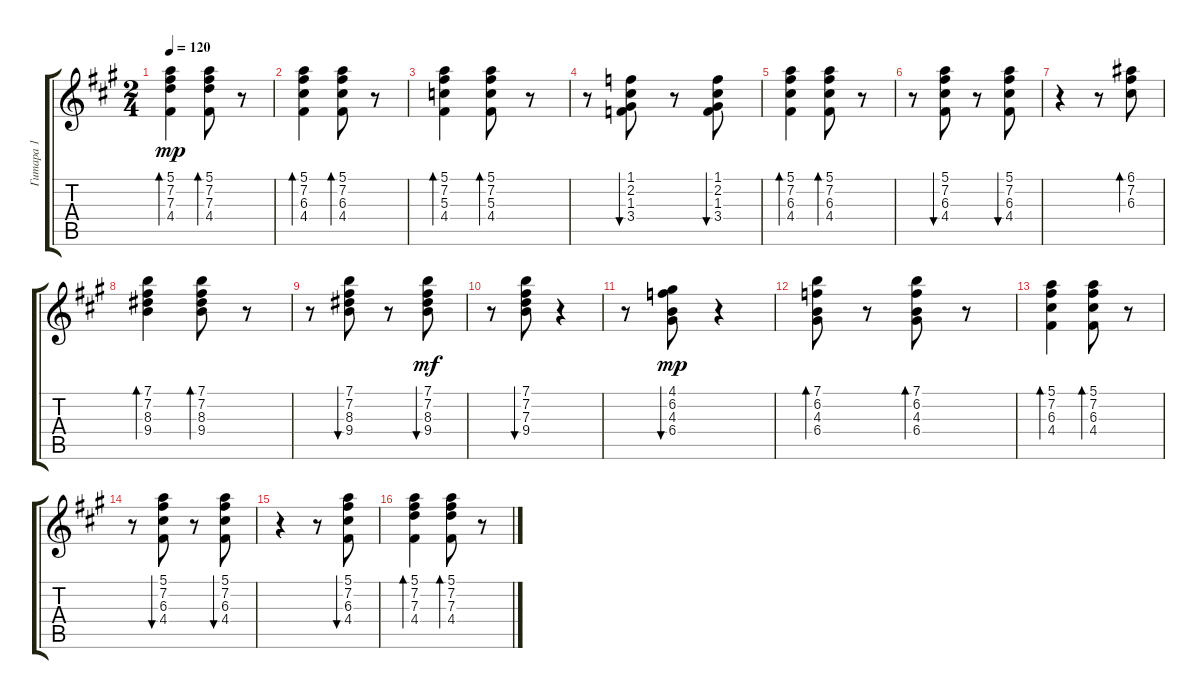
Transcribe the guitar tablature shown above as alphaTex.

\track ("Гитара 1" "Гитара 1") {instrument acousticguitarsteel}
\staff {score tabs}
\tuning (E4 B3 G3 D3 A2 E2) {hide}
\ts (2 4)
\tempo 120
\clef g2
\ks f#minor
(5.1 7.2 7.3 4.4).4{bd 60 dy mp} (5.1 7.2 7.3 4.4).8{bd 60} r.8 |
(5.1 7.2 6.3 4.4).4{bd 60} (5.1 7.2 6.3 4.4).8{bd 60} r.8 |
(5.1 7.2 5.3 4.4).4{bd 60} (5.1 7.2 5.3 4.4).8{bd 60} r.8 |
r.8 (1.1 2.2 1.3 3.4).8{bu 60} r.8 (1.1 2.2 1.3 3.4).8{bu 60} |
(5.1 7.2 6.3 4.4).4{bd 120} (5.1 7.2 6.3 4.4).8{bd 120} r.8 |
r.8 (5.1 7.2 6.3 4.4).8{bu 60} r.8 (5.1 7.2 6.3 4.4).8{bu 60} |
r.4 r.8 (6.1 7.2 6.3).8{bd 60} |
(7.1 7.2 8.3 9.4).4{bd 60} (7.1 7.2 8.3 9.4).8{bd 60} r.8 |
r.8 (7.1 7.2 8.3 9.4).8{bu 60} r.8 (7.1 7.2 8.3 9.4).8{bu 60 dy mf} |
r.8 (7.1 7.2 7.3 9.4).8{bu 60} r.4 |
r.8 (4.1 6.2 4.3 6.4).8{bu 60 dy mp} r.4 |
(7.1 6.2 4.3 6.4).8{bd 60} r.8 (7.1 6.2 4.3 6.4).8{bd 60} r.8 |
(5.1 7.2 6.3 4.4).4{bd 120} (5.1 7.2 6.3 4.4).8{bd 120} r.8 |
r.8 (5.1 7.2 6.3 4.4).8{bu 60} r.8 (5.1 7.2 6.3 4.4).8{bu 60} |
r.4 r.8 (5.1 7.2 6.3 4.4).8{bu 60} |
(5.1 7.2 7.3 4.4).4{bd 60} (5.1 7.2 7.3 4.4).8{bd 60} r.8
